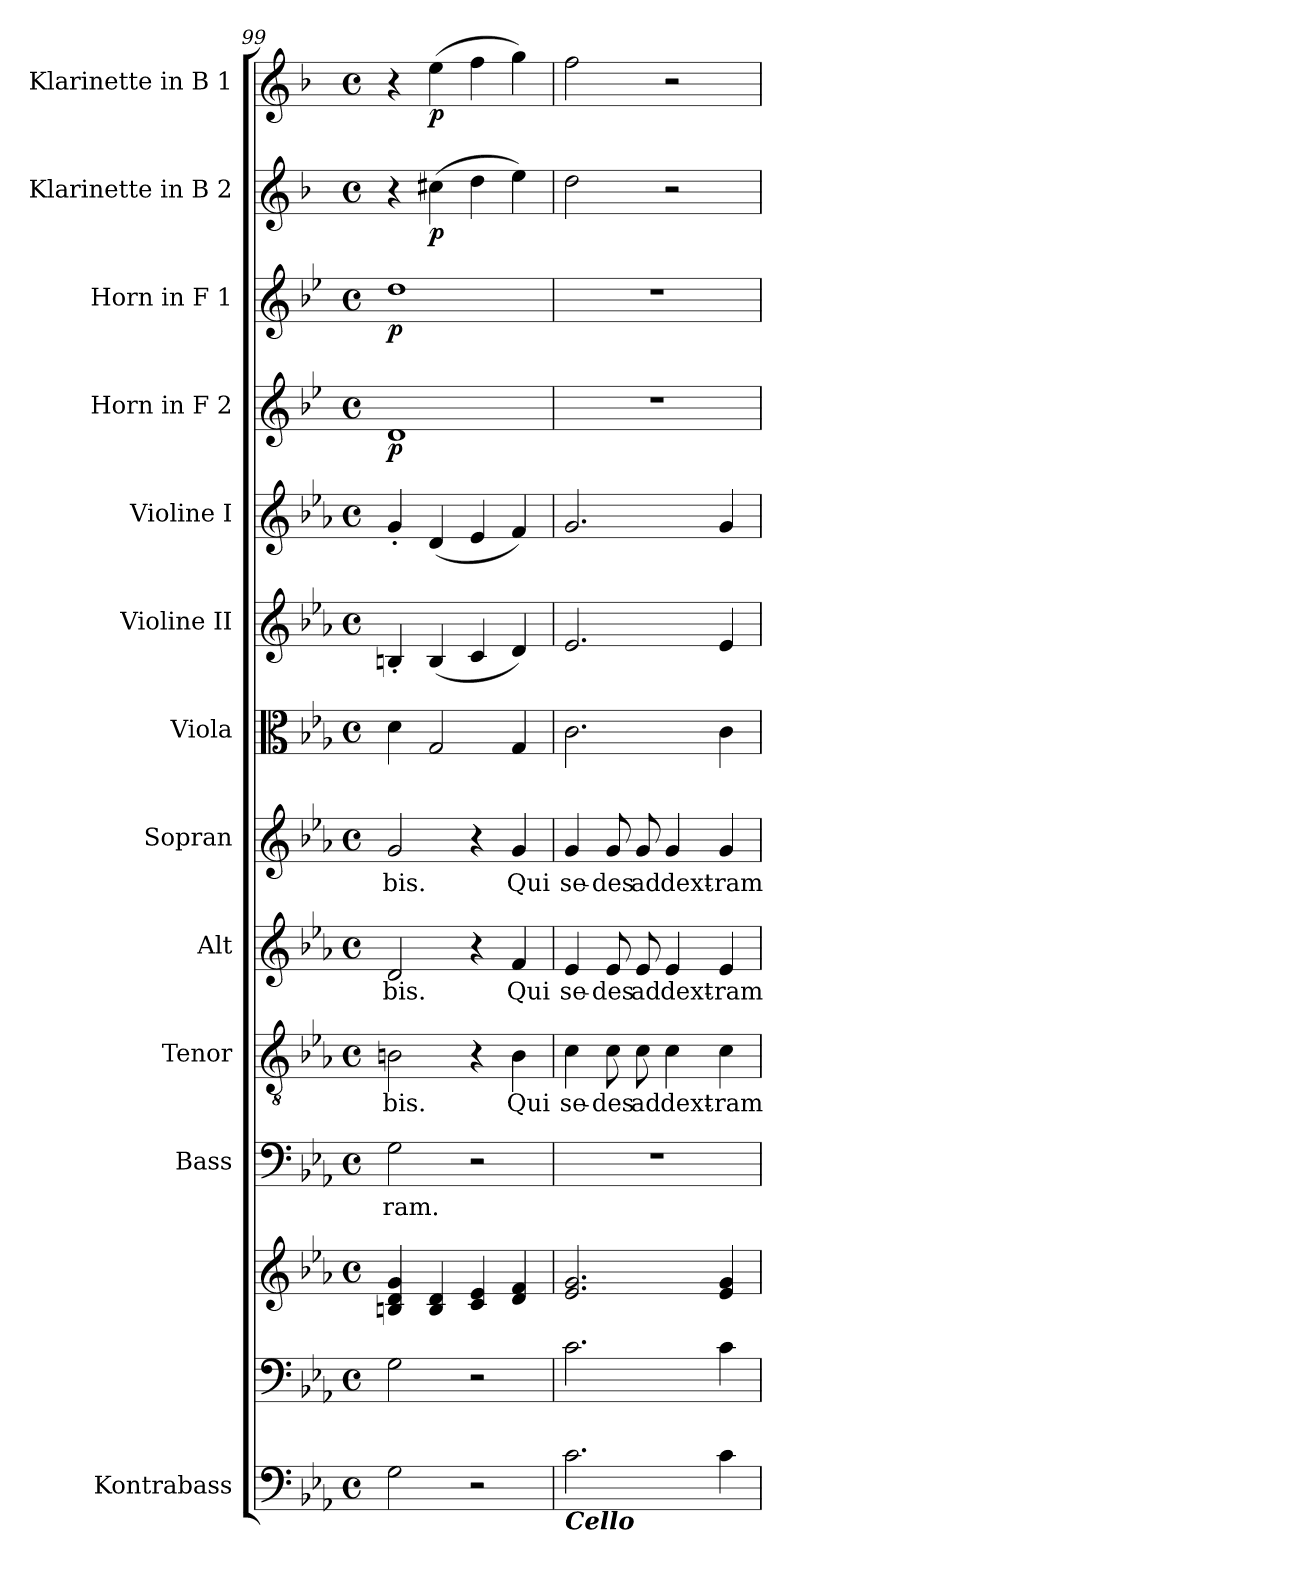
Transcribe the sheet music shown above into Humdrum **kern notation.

**kern	**kern	**kern	**kern	**text	**kern	**text	**kern	**text	**kern	**text	**kern	**kern	**kern	**kern	**dynam	**kern	**dynam	**kern	**dynam	**kern	**dynam
*part13	*part12	*part12	*part11	*part11	*part10	*part10	*part9	*part9	*part8	*part8	*part7	*part6	*part5	*part4	*part4	*part3	*part3	*part2	*part2	*part1	*part1
*staff14	*staff13	*staff12	*staff11	*staff11	*staff10	*staff10	*staff9	*staff9	*staff8	*staff8	*staff7	*staff6	*staff5	*staff4	*staff4	*staff3	*staff3	*staff2	*staff2	*staff1	*staff1
*I"Kontrabass	*	*	*I"Bass	*	*I"Tenor	*	*I"Alt	*	*I"Sopran	*	*I"Viola	*I"Violine II	*I"Violine I	*I"Horn in F 2	*	*I"Horn in F 1	*	*I"Klarinette in B 2	*	*I"Klarinette in B 1	*
*I'Kb.	*	*	*I'B	*	*I'T	*	*I'A	*	*I'S	*	*I'Vla.	*I'Vl. II	*I'Vl. I	*I'Hrn. 2	*	*I'Hrn. 1	*	*	*	*	*
*clefF4	*clefF4	*clefG2	*clefF4	*	*clefGv2	*	*clefG2	*	*clefG2	*	*clefC3	*clefG2	*clefG2	*clefG2	*	*clefG2	*	*clefG2	*	*clefG2	*
*ITrd7c12	*	*	*	*	*	*	*	*	*	*	*	*	*	*ITrd4c7	*	*ITrd4c7	*	*ITrd1c2	*	*ITrd1c2	*
*k[b-e-a-]	*k[b-e-a-]	*k[b-e-a-]	*k[b-e-a-]	*	*k[b-e-a-]	*	*k[b-e-a-]	*	*k[b-e-a-]	*	*k[b-e-a-]	*k[b-e-a-]	*k[b-e-a-]	*k[b-e-a-]	*	*k[b-e-a-]	*	*k[b-e-a-]	*	*k[b-e-a-]	*
*E-:	*E-:	*E-:	*E-:	*	*E-:	*	*E-:	*	*E-:	*	*E-:	*E-:	*E-:	*E-:	*	*E-:	*	*E-:	*	*E-:	*
*M4/4	*M4/4	*M4/4	*M4/4	*	*M4/4	*	*M4/4	*	*M4/4	*	*M4/4	*M4/4	*M4/4	*M4/4	*	*M4/4	*	*M4/4	*	*M4/4	*
*met(c)	*met(c)	*met(c)	*met(c)	*	*met(c)	*	*met(c)	*	*met(c)	*	*met(c)	*met(c)	*met(c)	*met(c)	*	*met(c)	*	*met(c)	*	*met(c)	*
=99	=99	=99	=99	=99	=99	=99	=99	=99	=99	=99	=99	=99	=99	=99	=99	=99	=99	=99	=99	=99	=99
!	!	!	!	!LO:LY:b	!	!LO:LY:b	!	!LO:LY:b	!	!LO:LY:b	!	!	!	!	!LO:DY:b	!	!LO:DY:b	!	!	!	!
2GG\	2G\	4Bn/ 4d/ 4g/	2G\	-ram.	2Bn\	-bis.	2d/	-bis.	2g/	-bis.	4d\	4Bn'</	4g'</	1G	p	1g	p	4r	.	4r	.
!	!	!	!	!	!	!	!	!	!	!	!	!	!	!	!	!	!	!	!LO:DY:b	!	!LO:DY:b
.	.	4B/ 4d/	.	.	.	.	.	.	.	.	2G/	(<4B/	(<4d/	.	.	.	.	(>4bn\	p	(>4dd\	p
2r	2r	4c/ 4e-/	2r	.	4r	.	4r	.	4r	.	.	4c/	4e-/	.	.	.	.	4cc\	.	4ee-\	.
!	!	!	!	!	!	!LO:LY:b	!	!LO:LY:b	!	!LO:LY:b	!	!	!	!	!	!	!	!	!	!	!
.	.	4d/ 4f/	.	.	4B\	Qui	4f/	Qui	4g/	Qui	4G/	4d/)	4f/)	.	.	.	.	4dd\)	.	4ff\)	.
=100	=100	=100	=100	=100	=100	=100	=100	=100	=100	=100	=100	=100	=100	=100	=100	=100	=100	=100	=100	=100	=100
!LO:TX:b:Bi:t=Cello	!	!	!	!	!	!	!	!	!	!	!	!	!	!	!	!	!	!	!	!	!
!	!	!	!	!	!	!LO:LY:b	!	!LO:LY:b	!	!LO:LY:b	!	!	!	!	!	!	!	!	!	!	!
2.C\	2.c\	2.e-/ 2.g/	1r	.	4c\	se-	4e-/	se-	4g/	se-	2.c\	2.e-/	2.g/	1r	.	1r	.	2cc\	.	2ee-\	.
!	!	!	!	!	!	!LO:LY:b	!	!LO:LY:b	!	!LO:LY:b	!	!	!	!	!	!	!	!	!	!	!
.	.	.	.	.	8c\	-des	8e-/	-des	8g/	-des	.	.	.	.	.	.	.	.	.	.	.
!	!	!	!	!	!	!LO:LY:b	!	!LO:LY:b	!	!LO:LY:b	!	!	!	!	!	!	!	!	!	!	!
.	.	.	.	.	8c\	ad	8e-/	ad	8g/	ad	.	.	.	.	.	.	.	.	.	.	.
!	!	!	!	!	!	!LO:LY:b	!	!LO:LY:b	!	!LO:LY:b	!	!	!	!	!	!	!	!	!	!	!
.	.	.	.	.	4c\	dext-	4e-/	dext-	4g/	dext-	.	.	.	.	.	.	.	2r	.	2r	.
!	!	!	!	!	!	!LO:LY:b	!	!LO:LY:b	!	!LO:LY:b	!	!	!	!	!	!	!	!	!	!	!
4C\	4c\	4e-/ 4g/	.	.	4c\	-ram	4e-/	-ram	4g/	-ram	4c\	4e-/	4g/	.	.	.	.	.	.	.	.
=	=	=	=	=	=	=	=	=	=	=	=	=	=	=	=	=	=	=	=	=	=
*-	*-	*-	*-	*-	*-	*-	*-	*-	*-	*-	*-	*-	*-	*-	*-	*-	*-	*-	*-	*-	*-
